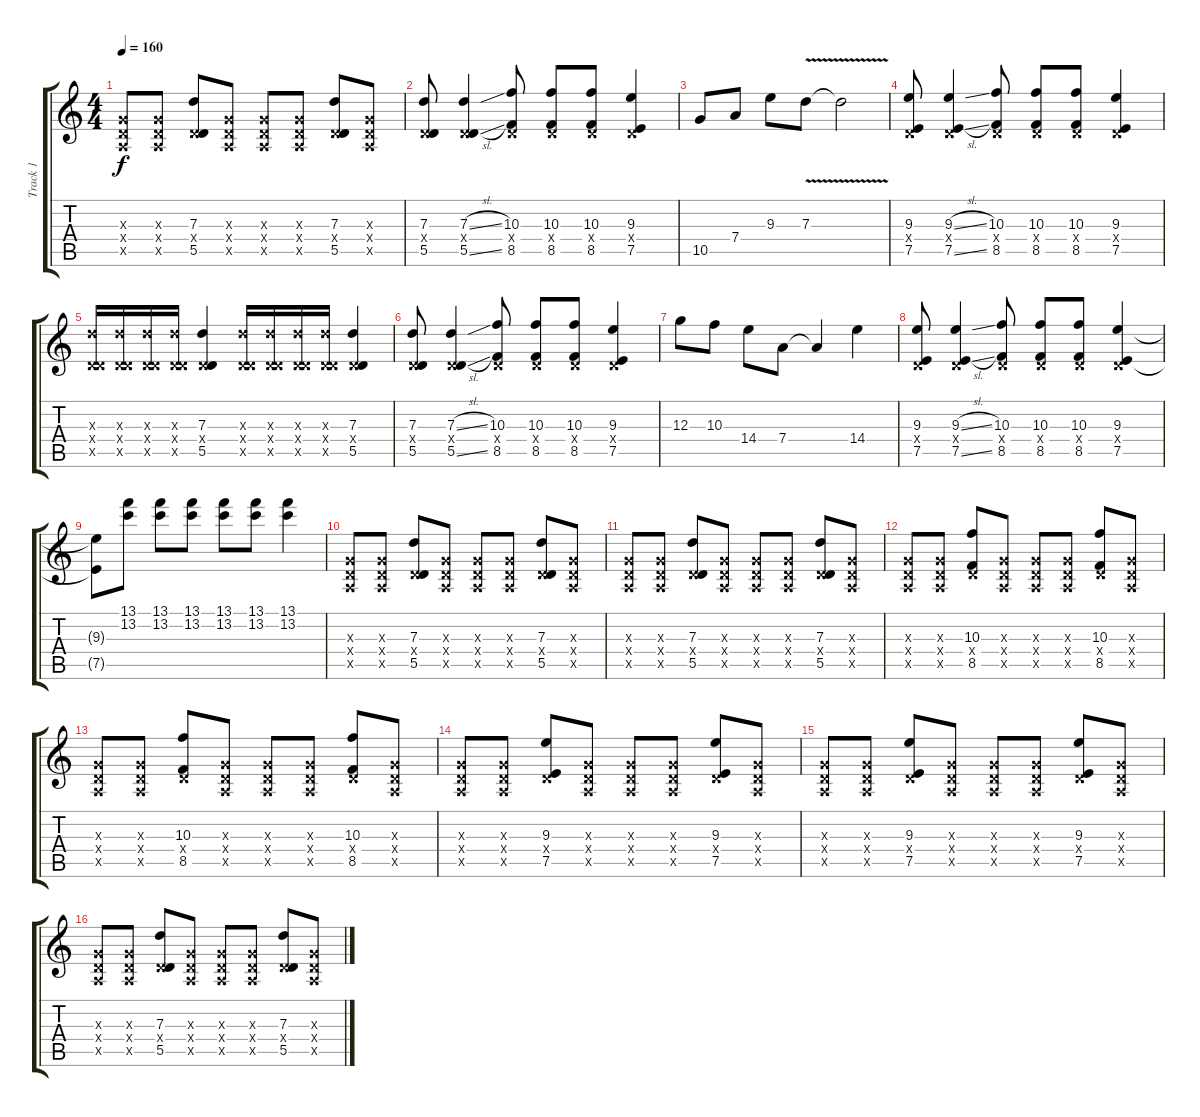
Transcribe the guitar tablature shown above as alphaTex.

\track ("Track 1" "Track 1") {instrument distortionguitar}
\staff {score tabs}
\tuning (E4 B3 G3 D3 A2 E2) {hide}
\ts (4 4)
\tempo 160
\clef g2
\ks c
(0.3{x} 0.4{x} 0.5{x}).8{dy f} (0.3{x} 0.4{x} 0.5{x}).8 (7.3 0.4{x} 5.5).8 (0.3{x} 0.4{x} 0.5{x}).8 (0.3{x} 0.4{x} 0.5{x}).8 (0.3{x} 0.4{x} 0.5{x}).8 (7.3 0.4{x} 5.5).8 (0.3{x} 0.4{x} 0.5{x}).8 |
(7.3 0.4{x} 5.5).8 (7.3{sl} 0.4{x} 5.5{sl}).4 (10.3 0.4{x} 8.5).8 (10.3 0.4{x} 8.5).8 (10.3 0.4{x} 8.5).8 (9.3 0.4{x} 7.5).4 |
10.5.8 7.4.8 9.3.8 7.3{v}.8 7.3{t}.2 |
(9.3 0.4{x} 7.5).8 (9.3{sl} 0.4{x} 7.5{sl}).4 (10.3 0.4{x} 8.5).8 (10.3 0.4{x} 8.5).8 (10.3 0.4{x} 8.5).8 (9.3 0.4{x} 7.5).4 |
(7.3{x} 0.4{x} 5.5{x}).16 (7.3{x} 0.4{x} 5.5{x}).16 (7.3{x} 0.4{x} 5.5{x}).16 (7.3{x} 0.4{x} 5.5{x}).16 (7.3 0.4{x} 5.5).4 (7.3{x} 0.4{x} 5.5{x}).16 (7.3{x} 0.4{x} 5.5{x}).16 (7.3{x} 0.4{x} 5.5{x}).16 (7.3{x} 0.4{x} 5.5{x}).16 (7.3 0.4{x} 5.5).4 |
(7.3 0.4{x} 5.5).8 (7.3{sl} 0.4{x} 5.5{sl}).4 (10.3 0.4{x} 8.5).8 (10.3 0.4{x} 8.5).8 (10.3 0.4{x} 8.5).8 (9.3 0.4{x} 7.5).4 |
12.3.8 10.3.8 14.4.8 7.4.8 7.4{t}.4 14.4.4 |
(9.3 0.4{x} 7.5).8 (9.3{sl} 0.4{x} 7.5{sl}).4 (10.3 0.4{x} 8.5).8 (10.3 0.4{x} 8.5).8 (10.3 0.4{x} 8.5).8 (9.3 0.4{x} 7.5).4 |
(9.3{t} 7.5{t}).8 (13.1 13.2).8 (13.1 13.2).8 (13.1 13.2).8 (13.1 13.2).8 (13.1 13.2).8 (13.1 13.2).4 |
(0.3{x} 0.4{x} 0.5{x}).8 (0.3{x} 0.4{x} 0.5{x}).8 (7.3 0.4{x} 5.5).8 (0.3{x} 0.4{x} 0.5{x}).8 (0.3{x} 0.4{x} 0.5{x}).8 (0.3{x} 0.4{x} 0.5{x}).8 (7.3 0.4{x} 5.5).8 (0.3{x} 0.4{x} 0.5{x}).8 |
(0.3{x} 0.4{x} 0.5{x}).8 (0.3{x} 0.4{x} 0.5{x}).8 (7.3 0.4{x} 5.5).8 (0.3{x} 0.4{x} 0.5{x}).8 (0.3{x} 0.4{x} 0.5{x}).8 (0.3{x} 0.4{x} 0.5{x}).8 (7.3 0.4{x} 5.5).8 (0.3{x} 0.4{x} 0.5{x}).8 |
(0.3{x} 0.4{x} 0.5{x}).8 (0.3{x} 0.4{x} 0.5{x}).8 (10.3 0.4{x} 8.5).8 (0.3{x} 0.4{x} 0.5{x}).8 (0.3{x} 0.4{x} 0.5{x}).8 (0.3{x} 0.4{x} 0.5{x}).8 (10.3 0.4{x} 8.5).8 (0.3{x} 0.4{x} 0.5{x}).8 |
(0.3{x} 0.4{x} 0.5{x}).8 (0.3{x} 0.4{x} 0.5{x}).8 (10.3 0.4{x} 8.5).8 (0.3{x} 0.4{x} 0.5{x}).8 (0.3{x} 0.4{x} 0.5{x}).8 (0.3{x} 0.4{x} 0.5{x}).8 (10.3 0.4{x} 8.5).8 (0.3{x} 0.4{x} 0.5{x}).8 |
(0.3{x} 0.4{x} 0.5{x}).8 (0.3{x} 0.4{x} 0.5{x}).8 (9.3 0.4{x} 7.5).8 (0.3{x} 0.4{x} 0.5{x}).8 (0.3{x} 0.4{x} 0.5{x}).8 (0.3{x} 0.4{x} 0.5{x}).8 (9.3 0.4{x} 7.5).8 (0.3{x} 0.4{x} 0.5{x}).8 |
(0.3{x} 0.4{x} 0.5{x}).8 (0.3{x} 0.4{x} 0.5{x}).8 (9.3 0.4{x} 7.5).8 (0.3{x} 0.4{x} 0.5{x}).8 (0.3{x} 0.4{x} 0.5{x}).8 (0.3{x} 0.4{x} 0.5{x}).8 (9.3 0.4{x} 7.5).8 (0.3{x} 0.4{x} 0.5{x}).8 |
(0.3{x} 0.4{x} 0.5{x}).8 (0.3{x} 0.4{x} 0.5{x}).8 (7.3 0.4{x} 5.5).8 (0.3{x} 0.4{x} 0.5{x}).8 (0.3{x} 0.4{x} 0.5{x}).8 (0.3{x} 0.4{x} 0.5{x}).8 (7.3 0.4{x} 5.5).8 (0.3{x} 0.4{x} 0.5{x}).8
